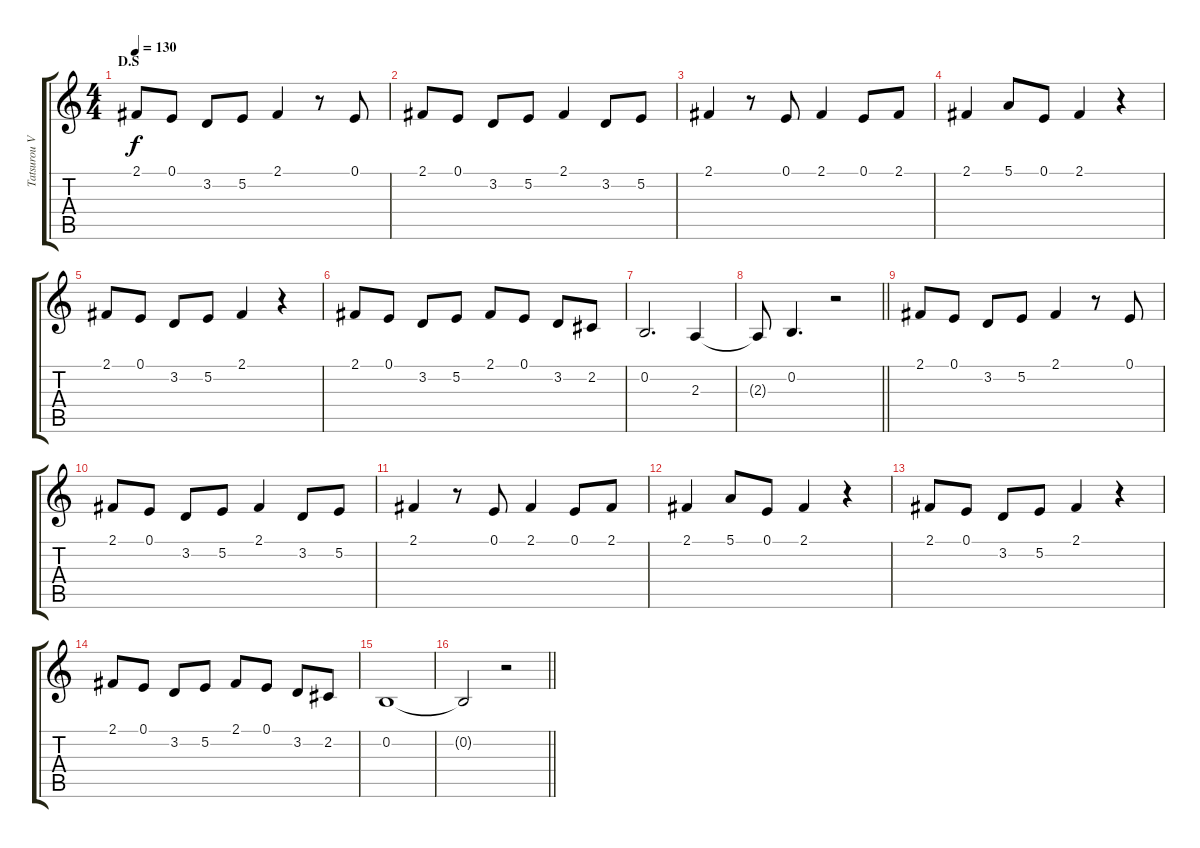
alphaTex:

\track ("Tatsurou Vocals" "Tatsurou V") {instrument tenorsax}
\staff {score tabs}
\tuning (E4 B3 G3 D3 A2 E2) {hide}
\ts (4 4)
\section ("" "D.S")
\tempo 130
\clef g2
\ks c
2.1.8{dy f} 0.1.8 3.2.8 5.2.8 2.1.4 r.8 0.1.8 |
2.1.8 0.1.8 3.2.8 5.2.8 2.1.4 3.2.8 5.2.8 |
2.1.4 r.8 0.1.8 2.1.4 0.1.8 2.1.8 |
2.1.4 5.1.8 0.1.8 2.1.4 r.4 |
2.1.8 0.1.8 3.2.8 5.2.8 2.1.4 r.4 |
2.1.8 0.1.8 3.2.8 5.2.8 2.1.8 0.1.8 3.2.8 2.2.8 |
0.2.2{d} 2.3.4 |
\barLineRight lightlight
2.3{t}.8 0.2.4{d} r.2 |
2.1.8 0.1.8 3.2.8 5.2.8 2.1.4 r.8 0.1.8 |
2.1.8 0.1.8 3.2.8 5.2.8 2.1.4 3.2.8 5.2.8 |
2.1.4 r.8 0.1.8 2.1.4 0.1.8 2.1.8 |
2.1.4 5.1.8 0.1.8 2.1.4 r.4 |
2.1.8 0.1.8 3.2.8 5.2.8 2.1.4 r.4 |
2.1.8 0.1.8 3.2.8 5.2.8 2.1.8 0.1.8 3.2.8 2.2.8 |
0.2.1 |
\barLineRight lightlight
0.2{t}.2 r.2
